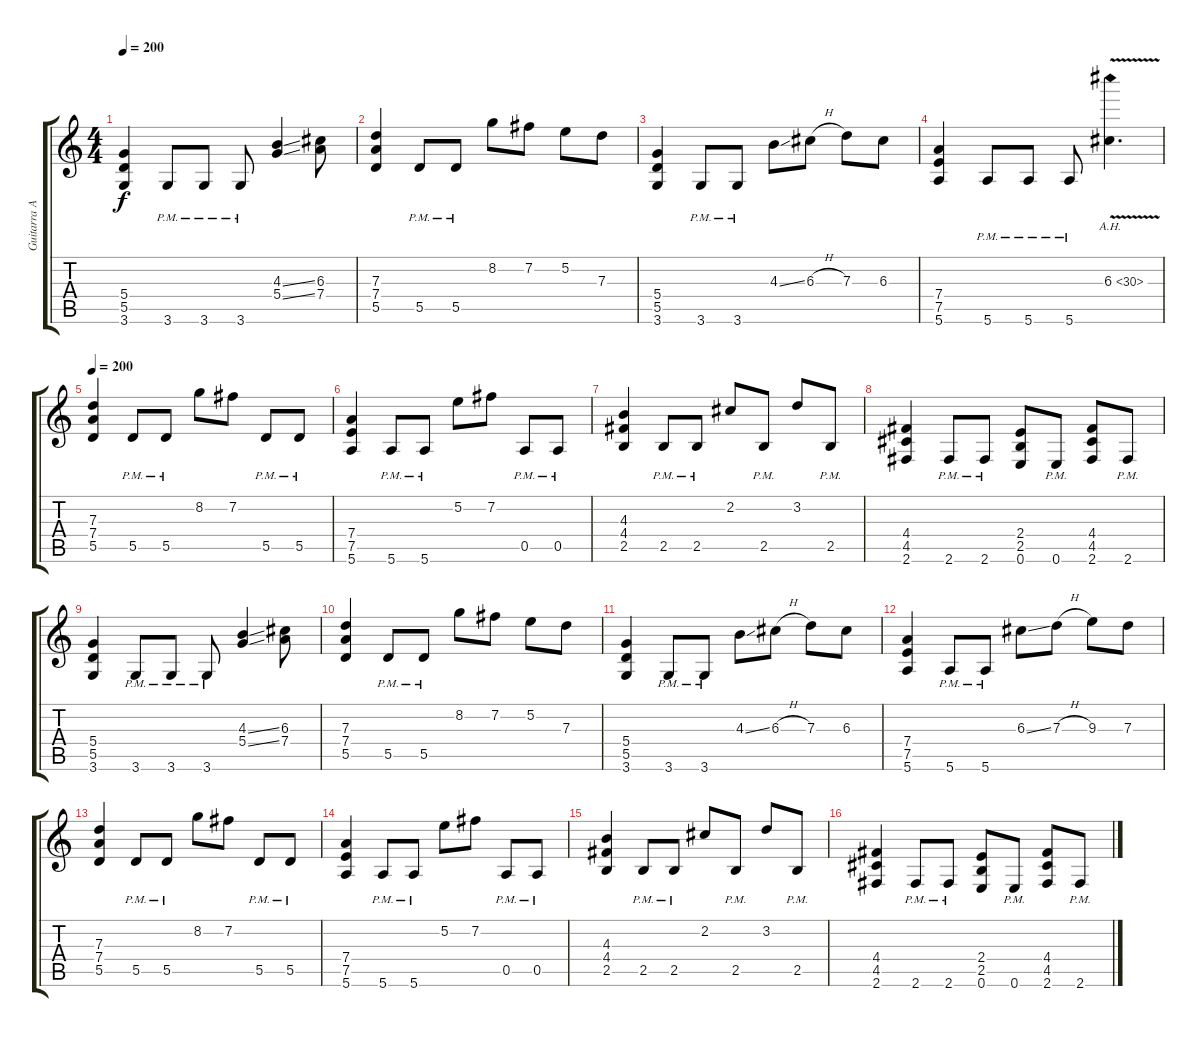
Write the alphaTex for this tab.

\track ("Guitarra Acomp." "Guitarra A") {instrument overdrivenguitar}
\staff {score tabs}
\tuning (E4 B3 G3 D3 A2 E2) {hide}
\ts (4 4)
\tempo 200
\clef g2
\ks c
(5.4 5.5 3.6).4{dy f} 3.6{pm}.8 3.6{pm}.8 3.6{pm}.8 (4.3{ss} 5.4{ss}).4 (6.3 7.4).8 |
(7.3 7.4 5.5).4 5.5{pm}.8 5.5{pm}.8 8.2.8 7.2.8 5.2.8 7.3.8 |
(5.4 5.5 3.6).4 3.6{pm}.8 3.6{pm}.8 4.3{ss}.8 6.3{h}.8 7.3.8 6.3.8 |
(7.4 7.5 5.6).4 5.6{pm}.8 5.6{pm}.8 5.6{pm}.8 6.3{ah 24 v}.4{d} |
\tempo 200
(7.3 7.4 5.5).4 5.5{pm}.8 5.5{pm}.8 8.2.8 7.2.8 5.5{pm}.8 5.5{pm}.8 |
(7.4 7.5 5.6).4 5.6{pm}.8 5.6{pm}.8 5.2.8 7.2.8 0.5{pm}.8 0.5{pm}.8 |
(4.3 4.4 2.5).4 2.5{pm}.8 2.5{pm}.8 2.2.8 2.5{pm}.8 3.2.8 2.5{pm}.8 |
(4.4 4.5 2.6).4 2.6{pm}.8 2.6{pm}.8 (2.4 2.5 0.6).8 0.6{pm}.8 (4.4 4.5 2.6).8 2.6{pm}.8 |
(5.4 5.5 3.6).4 3.6{pm}.8 3.6{pm}.8 3.6{pm}.8 (4.3{ss} 5.4{ss}).4 (6.3 7.4).8 |
(7.3 7.4 5.5).4 5.5{pm}.8 5.5{pm}.8 8.2.8 7.2.8 5.2.8 7.3.8 |
(5.4 5.5 3.6).4 3.6{pm}.8 3.6{pm}.8 4.3{ss}.8 6.3{h}.8 7.3.8 6.3.8 |
(7.4 7.5 5.6).4 5.6{pm}.8 5.6{pm}.8 6.3{ss}.8 7.3{h}.8 9.3.8 7.3.8 |
(7.3 7.4 5.5).4 5.5{pm}.8 5.5{pm}.8 8.2.8 7.2.8 5.5{pm}.8 5.5{pm}.8 |
(7.4 7.5 5.6).4 5.6{pm}.8 5.6{pm}.8 5.2.8 7.2.8 0.5{pm}.8 0.5{pm}.8 |
(4.3 4.4 2.5).4 2.5{pm}.8 2.5{pm}.8 2.2.8 2.5{pm}.8 3.2.8 2.5{pm}.8 |
(4.4 4.5 2.6).4 2.6{pm}.8 2.6{pm}.8 (2.4 2.5 0.6).8 0.6{pm}.8 (4.4 4.5 2.6).8 2.6{pm}.8
